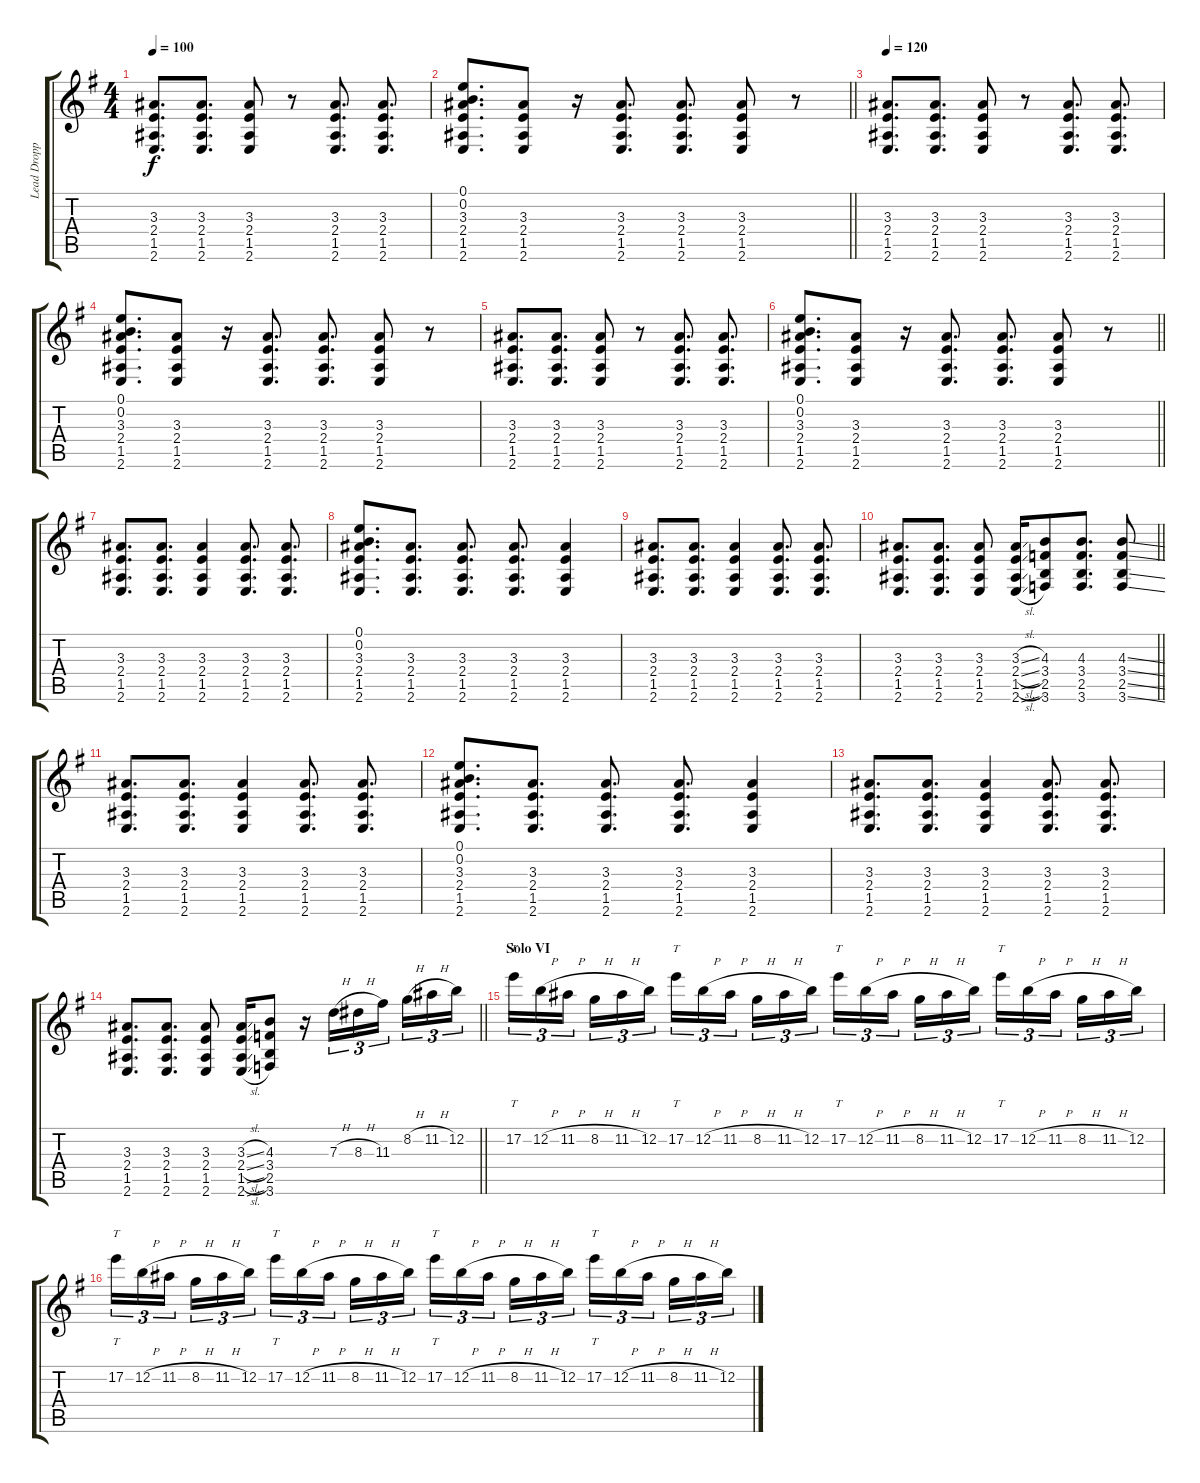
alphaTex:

\track ("Lead Dropped D " "Lead Dropp") {instrument distortionguitar}
\staff {score tabs}
\tuning (E4 B3 G3 D3 A2 D2) {hide}
\ts (4 4)
\tempo 100
\clef g2
\ks eminor
(3.3 2.4 1.5 2.6).8{d dy f} (3.3 2.4 1.5 2.6).8{d} (3.3 2.4 1.5 2.6).8 r.8 (3.3 2.4 1.5 2.6).8{d} (3.3 2.4 1.5 2.6).8{d} |
\barLineRight lightlight
(0.1 0.2 3.3 2.4 1.5 2.6).8{d} (3.3 2.4 1.5 2.6).8 r.16 (3.3 2.4 1.5 2.6).8{d} (3.3 2.4 1.5 2.6).8{d} (3.3 2.4 1.5 2.6).8 r.8 |
\tempo 120
(3.3 2.4 1.5 2.6).8{d} (3.3 2.4 1.5 2.6).8{d} (3.3 2.4 1.5 2.6).8 r.8 (3.3 2.4 1.5 2.6).8{d} (3.3 2.4 1.5 2.6).8{d} |
(0.1 0.2 3.3 2.4 1.5 2.6).8{d} (3.3 2.4 1.5 2.6).8 r.16 (3.3 2.4 1.5 2.6).8{d} (3.3 2.4 1.5 2.6).8{d} (3.3 2.4 1.5 2.6).8 r.8 |
(3.3 2.4 1.5 2.6).8{d} (3.3 2.4 1.5 2.6).8{d} (3.3 2.4 1.5 2.6).8 r.8 (3.3 2.4 1.5 2.6).8{d} (3.3 2.4 1.5 2.6).8{d} |
\barLineRight lightlight
(0.1 0.2 3.3 2.4 1.5 2.6).8{d} (3.3 2.4 1.5 2.6).8 r.16 (3.3 2.4 1.5 2.6).8{d} (3.3 2.4 1.5 2.6).8{d} (3.3 2.4 1.5 2.6).8 r.8 |
\section ("" "")
(3.3 2.4 1.5 2.6).8{d} (3.3 2.4 1.5 2.6).8{d} (3.3 2.4 1.5 2.6).4 (3.3 2.4 1.5 2.6).8{d} (3.3 2.4 1.5 2.6).8{d} |
(0.1 0.2 3.3 2.4 1.5 2.6).8{d} (3.3 2.4 1.5 2.6).8{d} (3.3 2.4 1.5 2.6).8{d} (3.3 2.4 1.5 2.6).8{d} (3.3 2.4 1.5 2.6).4 |
(3.3 2.4 1.5 2.6).8{d} (3.3 2.4 1.5 2.6).8{d} (3.3 2.4 1.5 2.6).4 (3.3 2.4 1.5 2.6).8{d} (3.3 2.4 1.5 2.6).8{d} |
\barLineRight lightlight
(3.3 2.4 1.5 2.6).8{d} (3.3 2.4 1.5 2.6).8{d} (3.3 2.4 1.5 2.6).8 (3.3{sl} 2.4{sl} 1.5{sl} 2.6{sl}).16 (4.3 3.4 2.5 3.6).8 (4.3 3.4 2.5 3.6).8{d} (4.3{ss} 3.4{ss} 2.5{ss} 3.6{ss}).8 |
(3.3 2.4 1.5 2.6).8{d} (3.3 2.4 1.5 2.6).8{d} (3.3 2.4 1.5 2.6).4 (3.3 2.4 1.5 2.6).8{d} (3.3 2.4 1.5 2.6).8{d} |
(0.1 0.2 3.3 2.4 1.5 2.6).8{d} (3.3 2.4 1.5 2.6).8{d} (3.3 2.4 1.5 2.6).8{d} (3.3 2.4 1.5 2.6).8{d} (3.3 2.4 1.5 2.6).4 |
(3.3 2.4 1.5 2.6).8{d} (3.3 2.4 1.5 2.6).8{d} (3.3 2.4 1.5 2.6).4 (3.3 2.4 1.5 2.6).8{d} (3.3 2.4 1.5 2.6).8{d} |
\barLineRight lightlight
(3.3 2.4 1.5 2.6).8{d} (3.3 2.4 1.5 2.6).8{d} (3.3 2.4 1.5 2.6).8 (3.3{sl} 2.4{sl} 1.5{sl} 2.6{sl}).16 (4.3 3.4 2.5 3.6).8 r.16{balance 8} 7.3{h}.16{tu (3 2)} 8.3{h}.16{tu (3 2)} 11.3.16{tu (3 2) beam splitsecondary} 8.2{h}.16{tu (3 2)} 11.2{h}.16{tu (3 2)} 12.2.16{tu (3 2)} |
\section ("" "Solo VI")
17.2.16{tt tu (3 2)} 12.2{h}.16{tu (3 2)} 11.2{h}.16{tu (3 2) beam splitsecondary} 8.2{h}.16{tu (3 2)} 11.2{h}.16{tu (3 2)} 12.2.16{tu (3 2)} 17.2.16{tt tu (3 2)} 12.2{h}.16{tu (3 2)} 11.2{h}.16{tu (3 2) beam splitsecondary} 8.2{h}.16{tu (3 2)} 11.2{h}.16{tu (3 2)} 12.2.16{tu (3 2)} 17.2.16{tt tu (3 2)} 12.2{h}.16{tu (3 2)} 11.2{h}.16{tu (3 2) beam splitsecondary} 8.2{h}.16{tu (3 2)} 11.2{h}.16{tu (3 2)} 12.2.16{tu (3 2)} 17.2.16{tt tu (3 2)} 12.2{h}.16{tu (3 2)} 11.2{h}.16{tu (3 2) beam splitsecondary} 8.2{h}.16{tu (3 2)} 11.2{h}.16{tu (3 2)} 12.2.16{tu (3 2)} |
17.2.16{tt tu (3 2)} 12.2{h}.16{tu (3 2)} 11.2{h}.16{tu (3 2) beam splitsecondary} 8.2{h}.16{tu (3 2)} 11.2{h}.16{tu (3 2)} 12.2.16{tu (3 2)} 17.2.16{tt tu (3 2)} 12.2{h}.16{tu (3 2)} 11.2{h}.16{tu (3 2) beam splitsecondary} 8.2{h}.16{tu (3 2)} 11.2{h}.16{tu (3 2)} 12.2.16{tu (3 2)} 17.2.16{tt tu (3 2)} 12.2{h}.16{tu (3 2)} 11.2{h}.16{tu (3 2) beam splitsecondary} 8.2{h}.16{tu (3 2)} 11.2{h}.16{tu (3 2)} 12.2.16{tu (3 2)} 17.2.16{tt tu (3 2)} 12.2{h}.16{tu (3 2)} 11.2{h}.16{tu (3 2) beam splitsecondary} 8.2{h}.16{tu (3 2)} 11.2{h}.16{tu (3 2)} 12.2.16{tu (3 2)}
